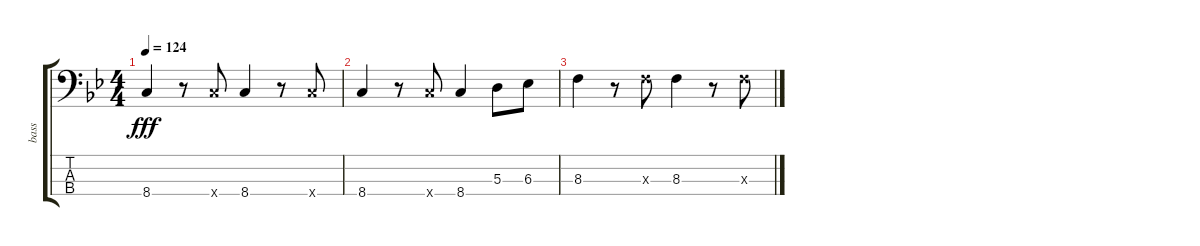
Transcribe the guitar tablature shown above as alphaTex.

\track ("bass" "bass") {instrument electricbassfinger}
\staff {score tabs}
\tuning (G2 D2 A1 E1) {hide}
\ts (4 4)
\tempo 124
\clef f4
\ks bb
8.4.4{dy fff} r.8 8.4{x}.8 8.4.4 r.8 8.4{x}.8 |
8.4.4 r.8 8.4{x}.8 8.4.4 5.3.8 6.3.8 |
8.3.4 r.8 8.3{x}.8 8.3.4 r.8 8.3{x}.8
